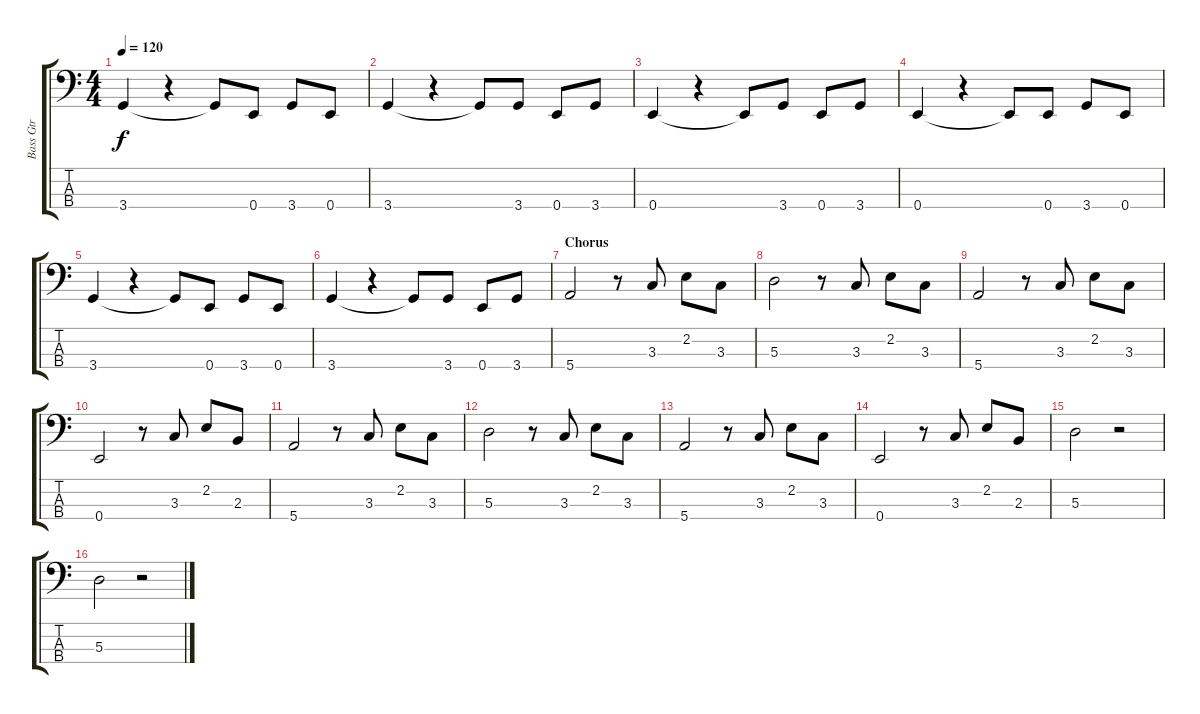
\track ("Bass Gtr" "Bass Gtr") {instrument electricbassfinger}
\staff {score tabs}
\tuning (G2 D2 A1 E1) {hide}
\ts (4 4)
\tempo 120
\clef f4
\ks c
3.4.4{dy f} r.4 3.4{t}.8 0.4.8 3.4.8 0.4.8 |
3.4.4 r.4 3.4{t}.8 3.4.8 0.4.8 3.4.8 |
0.4.4 r.4 0.4{t}.8 3.4.8 0.4.8 3.4.8 |
0.4.4 r.4 0.4{t}.8 0.4.8 3.4.8 0.4.8 |
3.4.4 r.4 3.4{t}.8 0.4.8 3.4.8 0.4.8 |
3.4.4 r.4 3.4{t}.8 3.4.8 0.4.8 3.4.8 |
\section ("" "Chorus")
5.4.2 r.8 3.3.8 2.2.8 3.3.8 |
5.3.2 r.8 3.3.8 2.2.8 3.3.8 |
5.4.2 r.8 3.3.8 2.2.8 3.3.8 |
0.4.2 r.8 3.3.8 2.2.8 2.3.8 |
5.4.2 r.8 3.3.8 2.2.8 3.3.8 |
5.3.2 r.8 3.3.8 2.2.8 3.3.8 |
5.4.2 r.8 3.3.8 2.2.8 3.3.8 |
0.4.2 r.8 3.3.8 2.2.8 2.3.8 |
5.3.2 r.2 |
5.3.2 r.2
